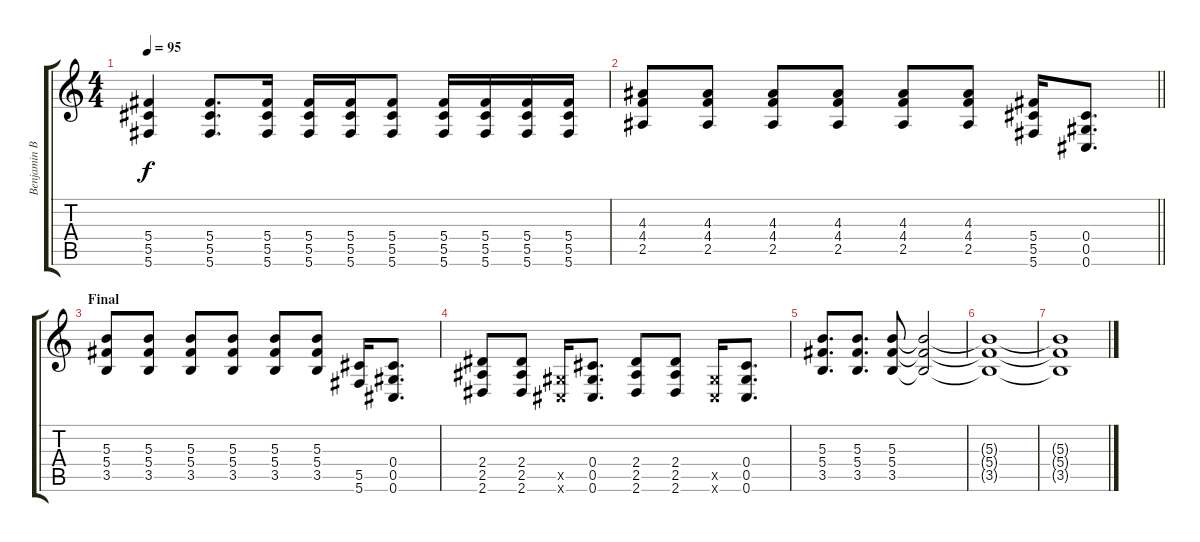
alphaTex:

\track ("Benjamin Burnley" "Benjamin B") {instrument distortionguitar}
\staff {score tabs}
\tuning (Eb4 Bb3 Gb3 Db3 Ab2 Db2) {hide}
\ts (4 4)
\tempo 95
\clef g2
\ks c
(5.4 5.5 5.6).4{dy f} (5.4 5.5 5.6).8{d} (5.4 5.5 5.6).16 (5.4 5.5 5.6).16 (5.4 5.5 5.6).16 (5.4 5.5 5.6).8 (5.4 5.5 5.6).16 (5.4 5.5 5.6).16 (5.4 5.5 5.6).16 (5.4 5.5 5.6).16 |
\barLineRight lightlight
(4.3 4.4 2.5).8 (4.3 4.4 2.5).8 (4.3 4.4 2.5).8 (4.3 4.4 2.5).8 (4.3 4.4 2.5).8 (4.3 4.4 2.5).8 (5.4 5.5 5.6).16 (0.4 0.5 0.6).8{d} |
\section ("" "Final")
(5.3 5.4 3.5).8 (5.3 5.4 3.5).8 (5.3 5.4 3.5).8 (5.3 5.4 3.5).8 (5.3 5.4 3.5).8 (5.3 5.4 3.5).8 (5.5 5.6).16 (0.4 0.5 0.6).8{d} |
(2.4 2.5 2.6).8 (2.4 2.5 2.6).8 (0.5{x} 0.6{x}).16 (0.4 0.5 0.6).8{d} (2.4 2.5 2.6).8 (2.4 2.5 2.6).8 (0.5{x} 0.6{x}).16 (0.4 0.5 0.6).8{d} |
(5.3 5.4 3.5).8{d} (5.3 5.4 3.5).8{d} (5.3 5.4 3.5).8 (5.3{t} 5.4{t} 3.5{t}).2 |
(5.3{t} 5.4{t} 3.5{t}).1 |
(5.3{t} 5.4{t} 3.5{t}).1
